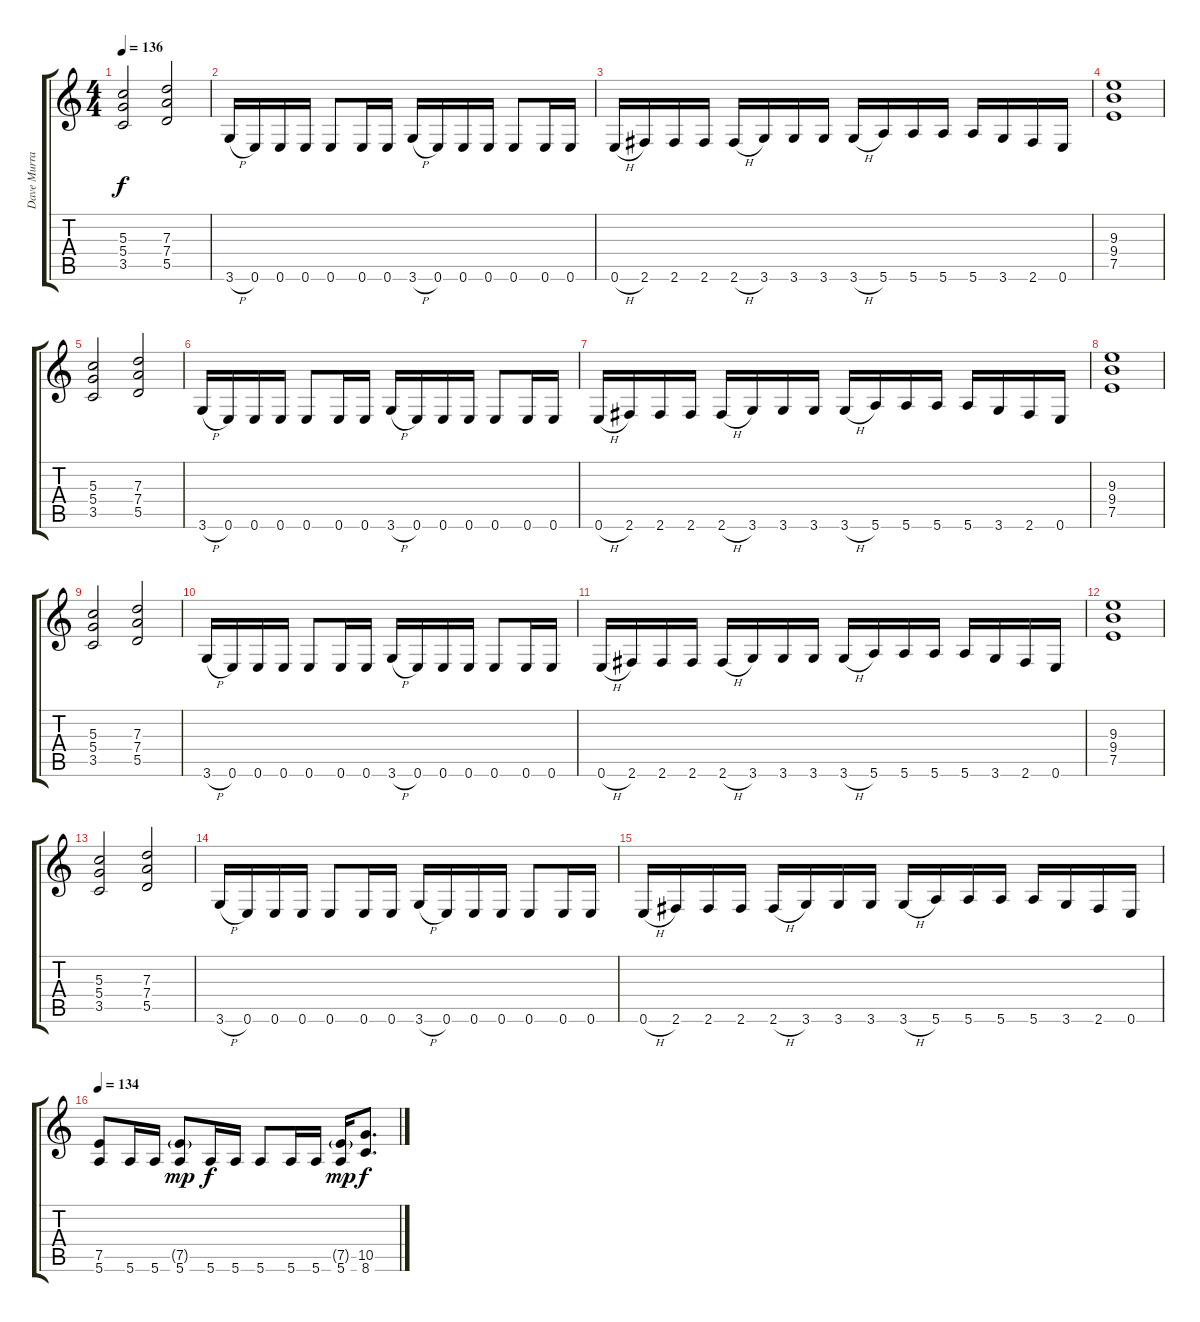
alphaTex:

\track ("Dave Murray" "Dave Murra") {instrument distortionguitar}
\staff {score tabs}
\tuning (E4 B3 G3 D3 A2 E2) {hide}
\ts (4 4)
\tempo 136
\clef g2
\ks c
(5.3 5.4 3.5).2{dy f} (7.3 7.4 5.5).2 |
3.6{h}.16 0.6.16 0.6.16 0.6.16 0.6.8 0.6.16 0.6.16 3.6{h}.16 0.6.16 0.6.16 0.6.16 0.6.8 0.6.16 0.6.16 |
0.6{h}.16 2.6.16 2.6.16 2.6.16 2.6{h}.16 3.6.16 3.6.16 3.6.16 3.6{h}.16 5.6.16 5.6.16 5.6.16 5.6.16 3.6.16 2.6.16 0.6.16 |
(9.3 9.4 7.5).1 |
(5.3 5.4 3.5).2 (7.3 7.4 5.5).2 |
3.6{h}.16 0.6.16 0.6.16 0.6.16 0.6.8 0.6.16 0.6.16 3.6{h}.16 0.6.16 0.6.16 0.6.16 0.6.8 0.6.16 0.6.16 |
0.6{h}.16 2.6.16 2.6.16 2.6.16 2.6{h}.16 3.6.16 3.6.16 3.6.16 3.6{h}.16 5.6.16 5.6.16 5.6.16 5.6.16 3.6.16 2.6.16 0.6.16 |
(9.3 9.4 7.5).1 |
(5.3 5.4 3.5).2 (7.3 7.4 5.5).2 |
3.6{h}.16 0.6.16 0.6.16 0.6.16 0.6.8 0.6.16 0.6.16 3.6{h}.16 0.6.16 0.6.16 0.6.16 0.6.8 0.6.16 0.6.16 |
0.6{h}.16 2.6.16 2.6.16 2.6.16 2.6{h}.16 3.6.16 3.6.16 3.6.16 3.6{h}.16 5.6.16 5.6.16 5.6.16 5.6.16 3.6.16 2.6.16 0.6.16 |
(9.3 9.4 7.5).1 |
(5.3 5.4 3.5).2 (7.3 7.4 5.5).2 |
3.6{h}.16 0.6.16 0.6.16 0.6.16 0.6.8 0.6.16 0.6.16 3.6{h}.16 0.6.16 0.6.16 0.6.16 0.6.8 0.6.16 0.6.16 |
0.6{h}.16 2.6.16 2.6.16 2.6.16 2.6{h}.16 3.6.16 3.6.16 3.6.16 3.6{h}.16 5.6.16 5.6.16 5.6.16 5.6.16 3.6.16 2.6.16 0.6.16 |
\tempo 134
(7.5 5.6).8 5.6.16 5.6.16 (7.5{g} 5.6).8{dy mp} 5.6.16{dy f} 5.6.16 5.6.8 5.6.16 5.6.16 (7.5{g} 5.6).16{dy mp} (10.5 8.6).8{d dy f}
